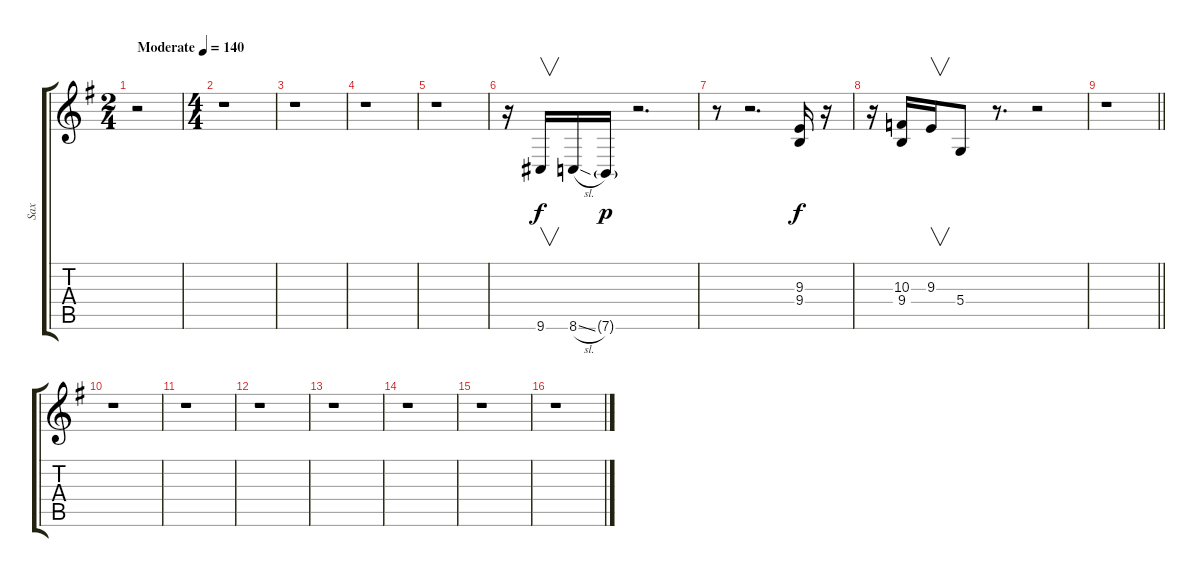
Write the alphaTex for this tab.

\track ("Sax" "Sax") {instrument baritonesax}
\staff {score tabs}
\tuning (E4 B3 G3 D3 A2 E2) {hide}
\ts (2 4)
\section ("" "")
\tempo (140 "Moderate")
\clef g2
\ks eminor
r.2{dy f instrument baritonesax} |
\ts (4 4)
r.1 |
r.1 |
r.1 |
r.1 |
r.16 9.6.16{v} 8.6{sl}.16 7.6{g}.16{dy p} r.2{d} |
r.8 r.2{d} (9.3 9.4).16{dy f} r.16 |
r.16 (10.3 9.4).16 9.3.16{v} 5.4.8 r.8{d} r.2 |
\barLineRight lightlight
r.1 |
\section ("" "")
r.1 |
r.1 |
r.1 |
r.1 |
r.1 |
r.1 |
r.1
